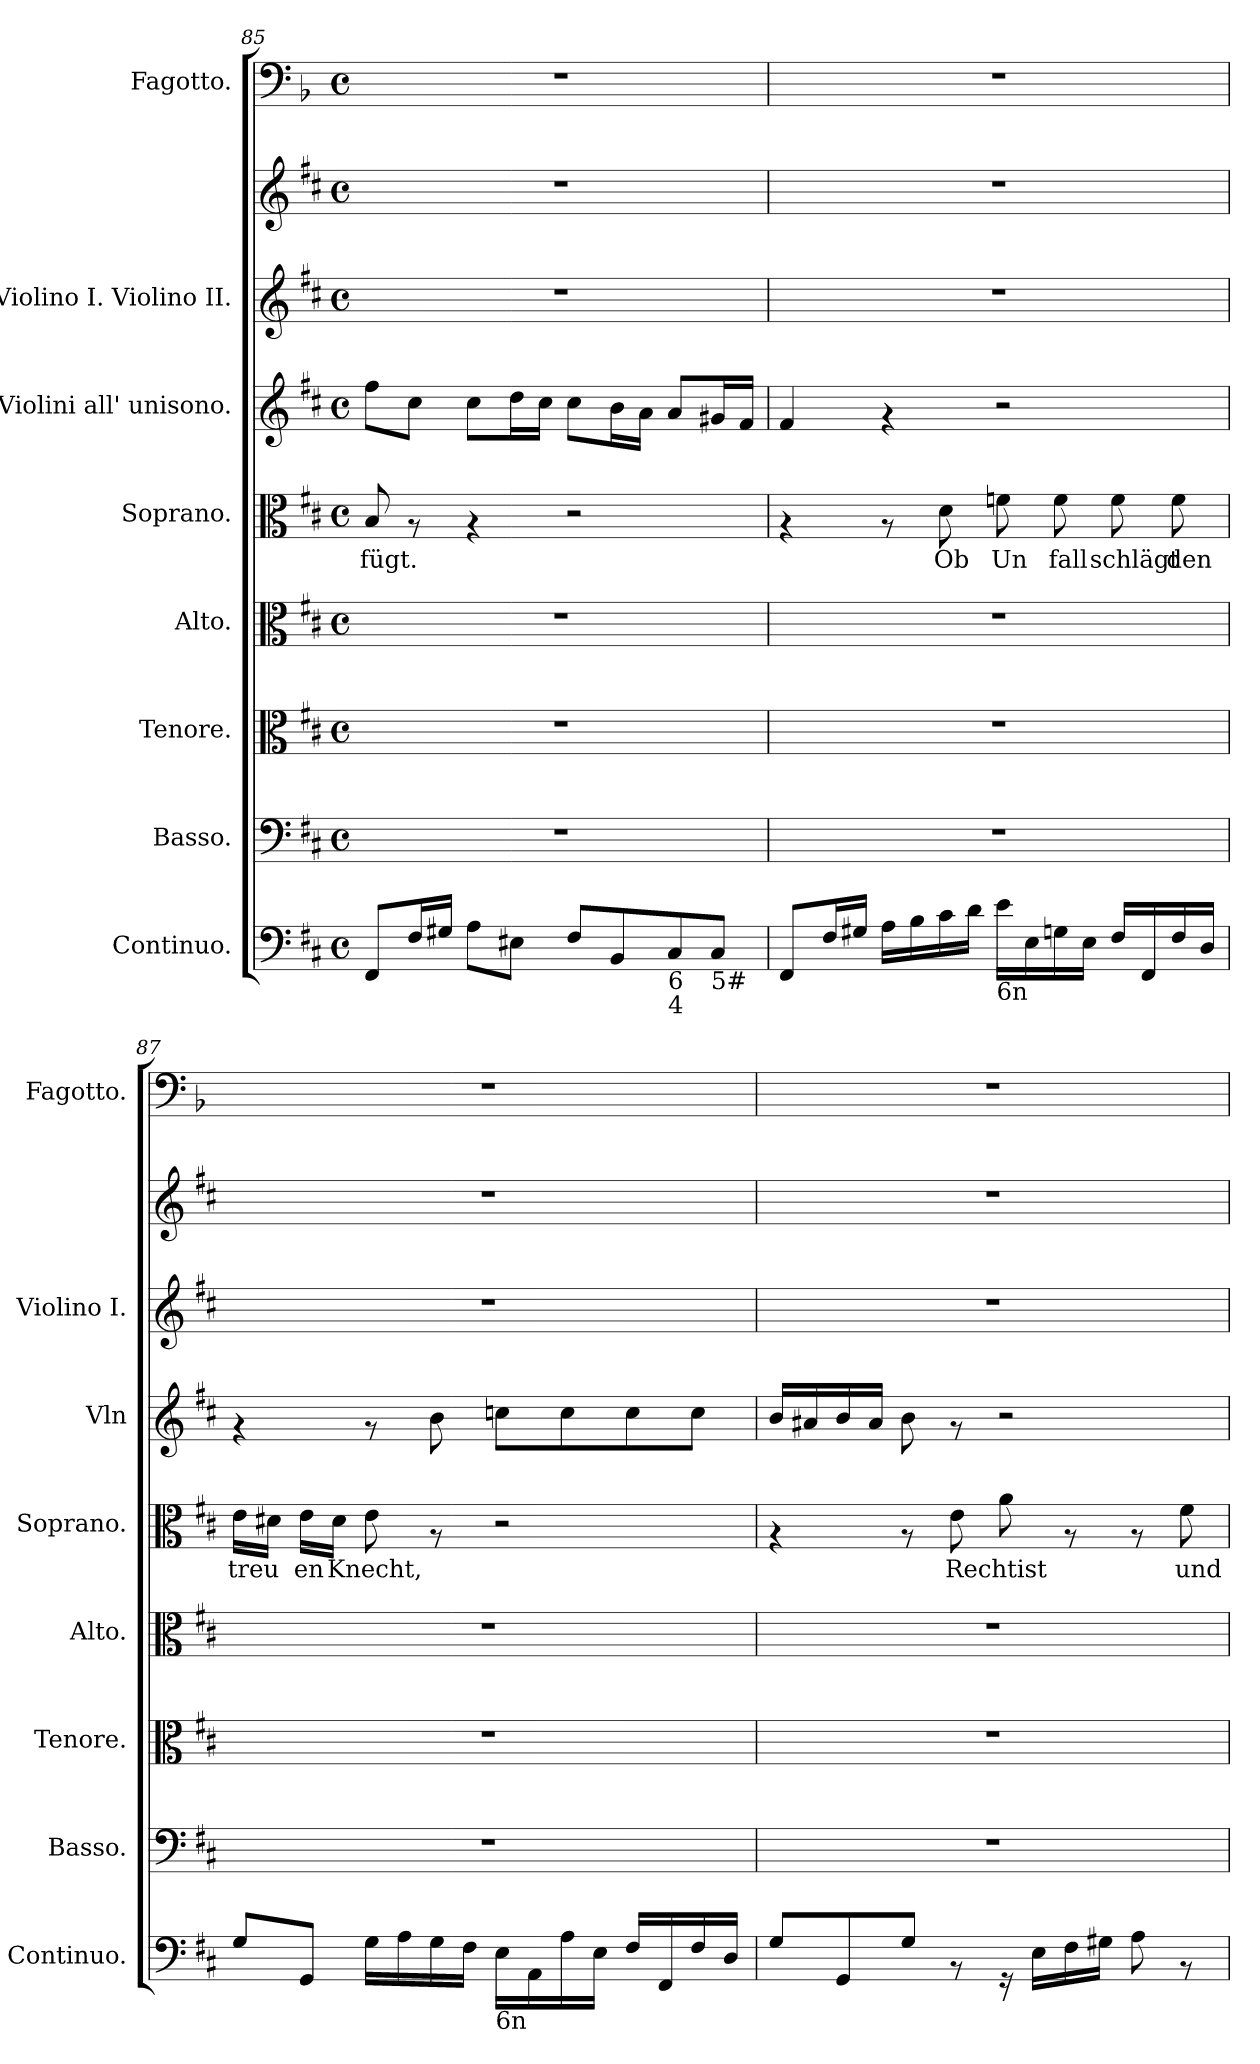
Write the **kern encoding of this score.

**kern	**kern	**kern	**kern	**kern	**text	**kern	**kern	**kern	**kern
*part8	*part7	*part6	*part5	*part4	*part4	*part3	*part2	*part2	*part1
*staff9	*staff8	*staff7	*staff6	*staff5	*staff5	*staff4	*staff3	*staff2	*staff1
*I"Continuo.	*I"Basso.	*I"Tenore.	*I"Alto.	*I"Soprano.	*	*I"Violini all' unisono.	*I"Violino I. Violino II.	*	*I"Fagotto.
*I'Continuo.	*I'Basso.	*I'Tenore.	*I'Alto.	*I'Soprano.	*	*I'Vln	*I'Violino I.	*	*I'Fagotto.
!!LO:LB:g=z
*clefF4	*clefF4	*clefC3	*clefC3	*clefC3	*	*clefG2	*clefG2	*clefG2	*clefF4
*	*	*	*	*	*	*	*	*	*ITrd2c3
*k[f#c#]	*k[f#c#]	*k[f#c#]	*k[f#c#]	*k[f#c#]	*	*k[f#c#]	*k[f#c#]	*k[f#c#]	*k[f#c#]
*D:	*D:	*D:	*D:	*D:	*	*D:	*D:	*D:	*D:
*M4/4	*M4/4	*M4/4	*M4/4	*M4/4	*	*M4/4	*M4/4	*M4/4	*M4/4
*met(c)	*met(c)	*met(c)	*met(c)	*met(c)	*	*met(c)	*met(c)	*met(c)	*met(c)
=85	=85	=85	=85	=85	=85	=85	=85	=85	=85
!	!	!	!	!	!LO:LY:b	!	!	!	!
8FF#/L	1r	1r	1r	8B/	fügt.	8ff#\L	1r	1r	1r
16F#/L	.	.	.	8rG	.	8cc#\J	.	.	.
16G#X/JJ	.	.	.	.	.	.	.	.	.
8A\L	.	.	.	4rG	.	8cc#\L	.	.	.
8E#X\J	.	.	.	.	.	16dd\L	.	.	.
.	.	.	.	.	.	16cc#\JJ	.	.	.
8F#/L	.	.	.	2r	.	8cc#\L	.	.	.
8BB/	.	.	.	.	.	16b\L	.	.	.
.	.	.	.	.	.	16a\JJ	.	.	.
!LO:TX:b:t=6	!	!	!	!	!	!	!	!	!
!LO:TX:b:t=4	!	!	!	!	!	!	!	!	!
8C#/	.	.	.	.	.	8a/L	.	.	.
!LO:TX:b:t=5#	!	!	!	!	!	!	!	!	!
8C#/J	.	.	.	.	.	16g#X/L	.	.	.
.	.	.	.	.	.	16f#/JJ	.	.	.
=86!	=86!	=86!	=86!	=86!	=86!	=86!	=86!	=86!	=86!
8FF#/L	1r	1r	1r	4rG	.	4f#/	1r	1r	1r
16F#/L	.	.	.	.	.	.	.	.	.
16G#X/JJ	.	.	.	.	.	.	.	.	.
16A\LL	.	.	.	8rG	.	4rf	.	.	.
16B\	.	.	.	.	.	.	.	.	.
!	!	!	!	!	!LO:LY:b	!	!	!	!
16c#\	.	.	.	8d\	Ob	.	.	.	.
16d\JJ	.	.	.	.	.	.	.	.	.
!LO:TX:b:t=6n	!	!	!	!	!	!	!	!	!
!	!	!	!	!	!LO:LY:b	!	!	!	!
16e\LL	.	.	.	8fn\	Un	2r	.	.	.
16E\	.	.	.	.	.	.	.	.	.
!	!	!	!	!	!LO:LY:b	!	!	!	!
16Gn\	.	.	.	8f\	fall	.	.	.	.
16E\JJ	.	.	.	.	.	.	.	.	.
!	!	!	!	!	!LO:LY:b	!	!	!	!
16F#/LL	.	.	.	8f\	schlägt	.	.	.	.
16FF#/	.	.	.	.	.	.	.	.	.
!	!	!	!	!	!LO:LY:b	!	!	!	!
16F#/	.	.	.	8f\	den	.	.	.	.
16D/JJ	.	.	.	.	.	.	.	.	.
=87!	=87!	=87!	=87!	=87!	=87!	=87!	=87!	=87!	=87!
!	!	!	!	!	!LO:LY:b	!	!	!	!
8G/L	1r	1r	1r	16e\LL	treu	4rf	1r	1r	1r
.	.	.	.	16d#X\JJ	.	.	.	.	.
!	!	!	!	!	!LO:LY:b	!	!	!	!
8GG/J	.	.	.	16e\LL	en	.	.	.	.
!	!	!	!	!	!LO:LY:b	!	!	!	!
.	.	.	.	16d#\JJ	Knecht,	.	.	.	.
16G\LL	.	.	.	8e\	.	8rf	.	.	.
16A\	.	.	.	.	.	.	.	.	.
16G\	.	.	.	8rG	.	8b\	.	.	.
16F#\JJ	.	.	.	.	.	.	.	.	.
!LO:TX:b:t=6n	!	!	!	!	!	!	!	!	!
16E\LL	.	.	.	2r	.	8ccn\L	.	.	.
16AA\	.	.	.	.	.	.	.	.	.
16A\	.	.	.	.	.	8cc\	.	.	.
16E\JJ	.	.	.	.	.	.	.	.	.
16F#/LL	.	.	.	.	.	8cc\	.	.	.
16FF#/	.	.	.	.	.	.	.	.	.
16F#/	.	.	.	.	.	8cc\J	.	.	.
16D/JJ	.	.	.	.	.	.	.	.	.
!!LO:LB:g=z
=88!	=88!	=88!	=88!	=88!	=88!	=88!	=88!	=88!	=88!
8G/L	1r	1r	1r	4rG	.	16b/LL	1r	1r	1r
.	.	.	.	.	.	16a#X/	.	.	.
8GG/	.	.	.	.	.	16b/	.	.	.
.	.	.	.	.	.	16a#/JJ	.	.	.
8G/J	.	.	.	8rG	.	8b\	.	.	.
!	!	!	!	!	!LO:LY:b	!	!	!	!
8rAA	.	.	.	8e\	Rechtist	8rf	.	.	.
16rGG	.	.	.	8a\	.	2r	.	.	.
16E\LL	.	.	.	.	.	.	.	.	.
16F#\	.	.	.	8rG	.	.	.	.	.
16G#X\JJ	.	.	.	.	.	.	.	.	.
8A\	.	.	.	8rG	.	.	.	.	.
!	!	!	!	!	!LO:LY:b	!	!	!	!
8rAA	.	.	.	8f#\	und	.	.	.	.
=!	=!	=!	=!	=!	=!	=!	=!	=!	=!
*-	*-	*-	*-	*-	*-	*-	*-	*-	*-
